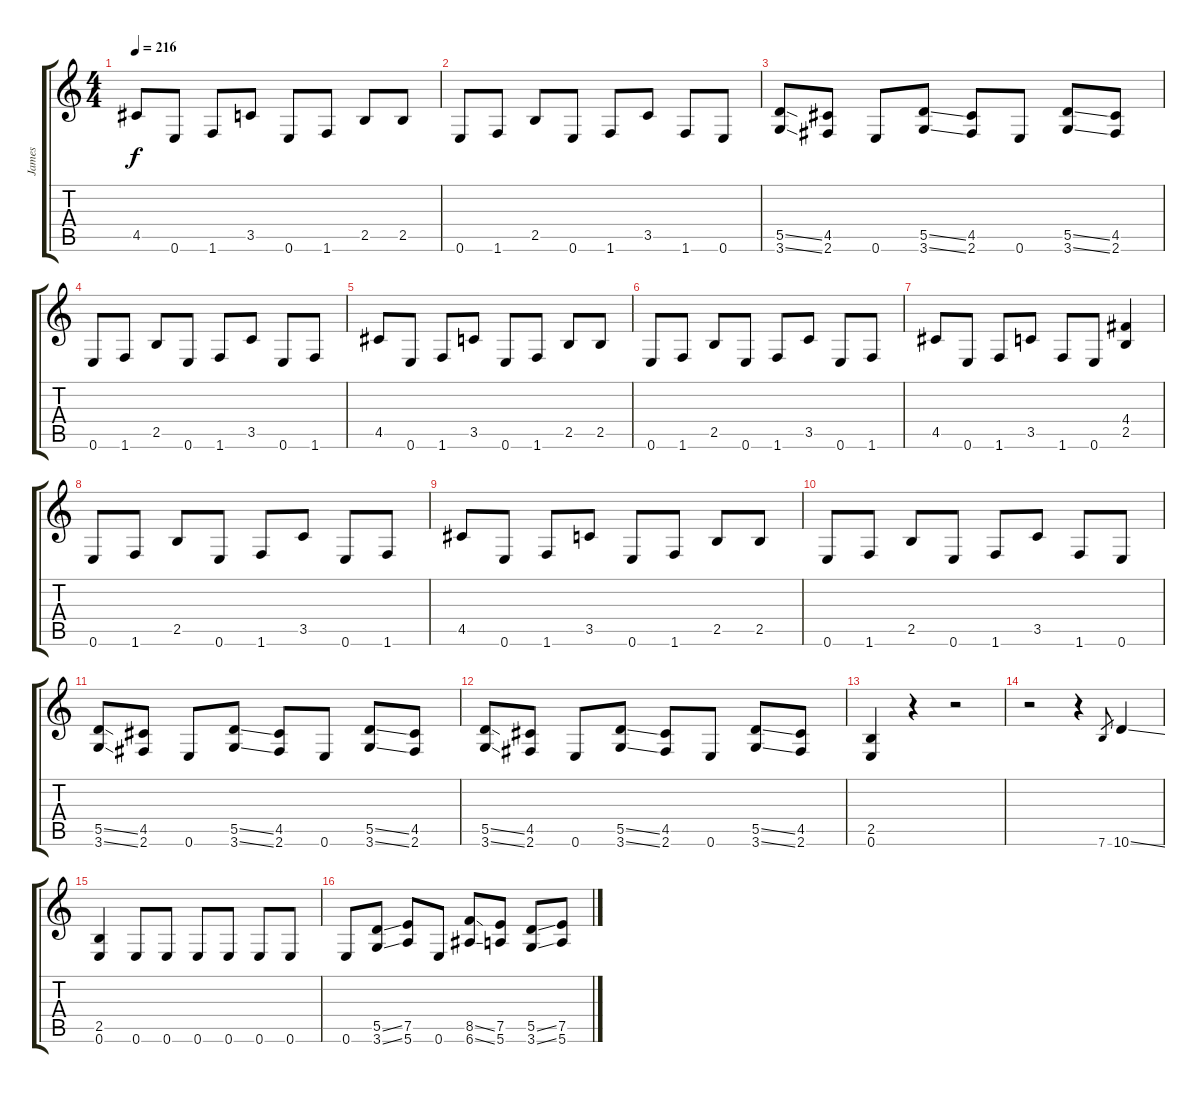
\track ("James" "James") {instrument distortionguitar}
\staff {score tabs}
\tuning (E4 B3 G3 D3 A2 E2) {hide}
\ts (4 4)
\tempo 216
\clef g2
\ks c
4.5.8{dy f} 0.6.8 1.6.8 3.5.8 0.6.8 1.6.8 2.5.8 2.5.8 |
0.6.8 1.6.8 2.5.8 0.6.8 1.6.8 3.5.8 1.6.8 0.6.8 |
(5.5{ss} 3.6{ss}).8 (4.5 2.6).8 0.6.8 (5.5{ss} 3.6{ss}).8 (4.5 2.6).8 0.6.8 (5.5{ss} 3.6{ss}).8 (4.5 2.6).8 |
0.6.8 1.6.8 2.5.8 0.6.8 1.6.8 3.5.8 0.6.8 1.6.8 |
4.5.8 0.6.8 1.6.8 3.5.8 0.6.8 1.6.8 2.5.8 2.5.8 |
0.6.8 1.6.8 2.5.8 0.6.8 1.6.8 3.5.8 0.6.8 1.6.8 |
4.5.8 0.6.8 1.6.8 3.5.8 1.6.8 0.6.8 (4.4 2.5).4 |
0.6.8 1.6.8 2.5.8 0.6.8 1.6.8 3.5.8 0.6.8 1.6.8 |
4.5.8 0.6.8 1.6.8 3.5.8 0.6.8 1.6.8 2.5.8 2.5.8 |
0.6.8 1.6.8 2.5.8 0.6.8 1.6.8 3.5.8 1.6.8 0.6.8 |
(5.5{ss} 3.6{ss}).8 (4.5 2.6).8 0.6.8 (5.5{ss} 3.6{ss}).8 (4.5 2.6).8 0.6.8 (5.5{ss} 3.6{ss}).8 (4.5 2.6).8 |
(5.5{ss} 3.6{ss}).8 (4.5 2.6).8 0.6.8 (5.5{ss} 3.6{ss}).8 (4.5 2.6).8 0.6.8 (5.5{ss} 3.6{ss}).8 (4.5 2.6).8 |
(2.5 0.6).4 r.4 r.2 |
r.2 r.4 7.6.8{gr} 10.6{ss}.4 |
(2.5 0.6).4 0.6.8 0.6.8 0.6.8 0.6.8 0.6.8 0.6.8 |
0.6.8 (5.5{ss} 3.6{ss}).8 (7.5 5.6).8 0.6.8 (8.5{ss} 6.6{ss}).8 (7.5 5.6).8 (5.5{ss} 3.6{ss}).8 (7.5 5.6).8
